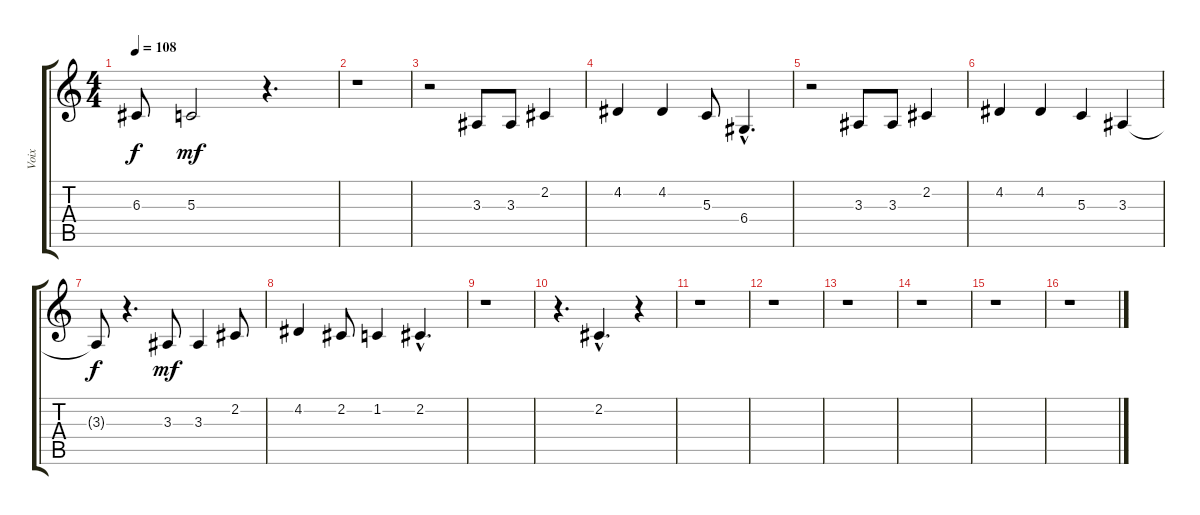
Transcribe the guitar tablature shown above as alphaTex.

\track ("Voix" "Voix") {instrument voiceoohs}
\staff {score tabs}
\tuning (E4 B3 G3 D3 A2 E2) {hide}
\ts (4 4)
\tempo 108
\clef g2
\ks c
6.3{t}.8{dy f} 5.3.2{dy mf} r.4{d} |
r.1 |
r.2 3.3.8 3.3.8 2.2.4 |
4.2.4 4.2.4 5.3.8 6.4{hac}.4{d} |
r.2 3.3.8 3.3.8 2.2.4 |
4.2.4 4.2.4 5.3.4 3.3.4 |
3.3{t}.8{dy f} r.4{d} 3.3.8{dy mf} 3.3.4 2.2.8 |
4.2.4 2.2.8 1.2.4 2.2{hac}.4{d} |
r.1 |
r.4{d} 2.2{hac}.4{d} r.4 |
r.1 |
r.1 |
r.1 |
r.1 |
r.1 |
r.1
